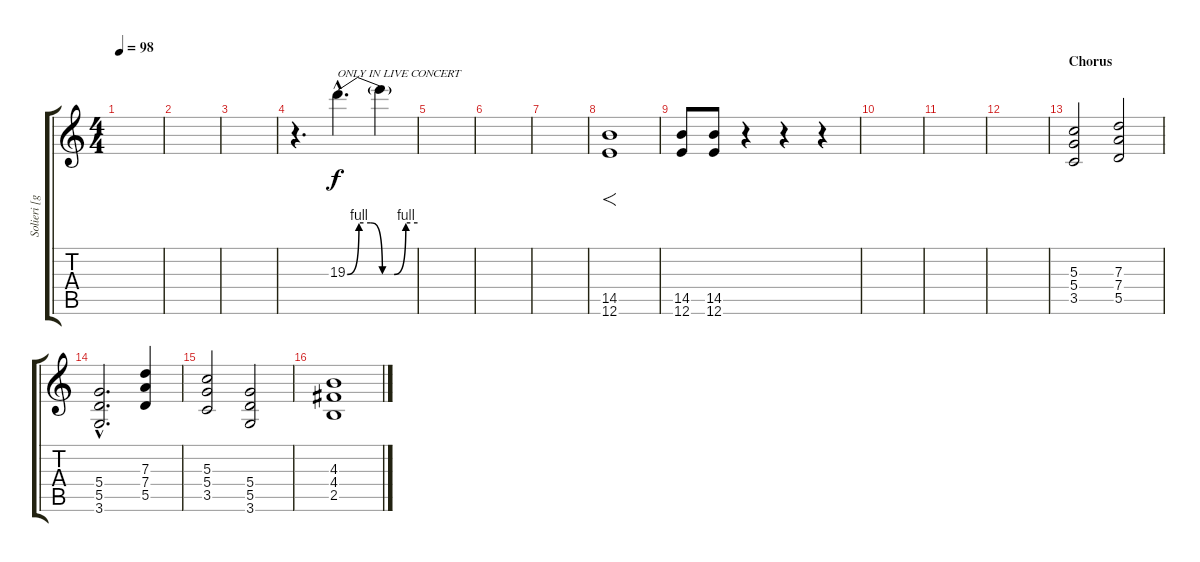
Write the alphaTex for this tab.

\track ("Solieri [guitar]" "Solieri [g") {instrument overdrivenguitar}
\staff {score tabs}
\tuning (E4 B3 G3 D3 A2 E2) {hide}
\ts (4 4)
\tempo 98
\clef g2
\ks c
|
|
|
r.4{d} 19.3{be (custom 0 0 10 4 20 4 30 0 40 0 50 4 60 4) hac}.4{d txt "ONLY IN LIVE CONCERT" volume 11} 19.3{t}.4 |
|
|
|
(14.5 12.6).1{f} |
(14.5 12.6).8 (14.5 12.6).8 r.4 r.4 r.4 |
|
|
|
\section ("" "Chorus")
(5.3 5.4 3.5).2{instrument acousticguitarnylon} (7.3 7.4 5.5).2 |
(5.4{hac} 5.5{hac} 3.6{hac}).2{d} (7.3 7.4 5.5).4 |
(5.3 5.4 3.5).2 (5.4 5.5 3.6).2 |
(4.3 4.4 2.5).1
